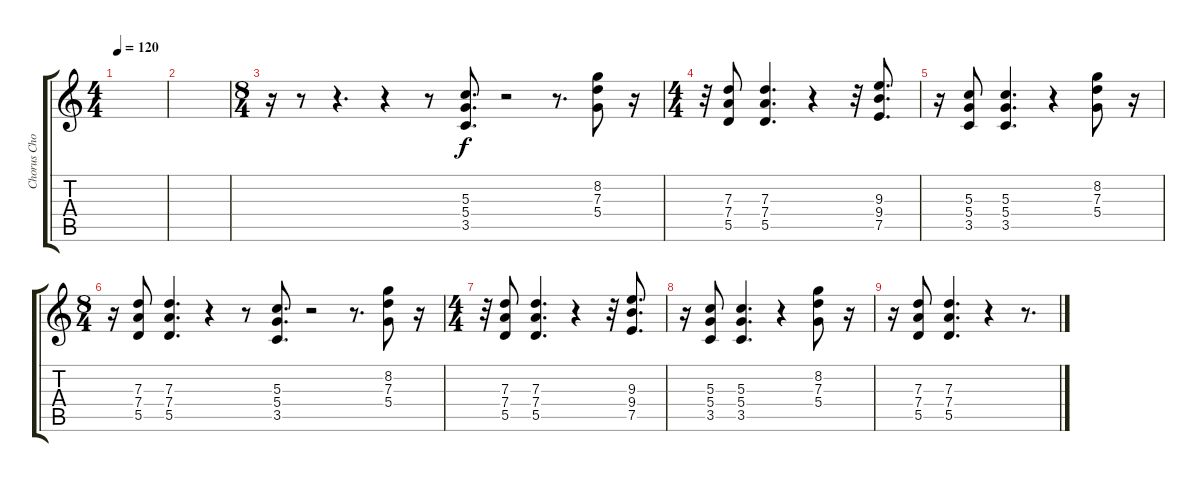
\track ("Chorus Chords" "Chorus Cho") {instrument overdrivenguitar}
\staff {score tabs}
\tuning (E4 B3 G3 D3 A2 E2) {hide}
\ts (4 4)
\tempo 120
\clef g2
\ks c
|
|
\ts (8 4)
r.16 r.8 r.4{d} r.4 r.8 (5.3 5.4 3.5).8{d} r.2 r.8{d} (8.2 7.3 5.4).8 r.16 |
\ts (4 4)
r.32 (7.3 7.4 5.5).8 (7.3 7.4 5.5).4{d} r.4 r.32 (9.3 9.4 7.5).8{d} |
r.16 (5.3 5.4 3.5).8 (5.3 5.4 3.5).4{d} r.4 (8.2 7.3 5.4).8 r.16 |
\ts (8 4)
r.16 (7.3 7.4 5.5).8 (7.3 7.4 5.5).4{d} r.4 r.8 (5.3 5.4 3.5).8{d} r.2 r.8{d} (8.2 7.3 5.4).8 r.16 |
\ts (4 4)
r.32 (7.3 7.4 5.5).8 (7.3 7.4 5.5).4{d} r.4 r.32 (9.3 9.4 7.5).8{d} |
r.16 (5.3 5.4 3.5).8 (5.3 5.4 3.5).4{d} r.4 (8.2 7.3 5.4).8 r.16 |
r.16 (7.3 7.4 5.5).8 (7.3 7.4 5.5).4{d} r.4 r.8{d}
